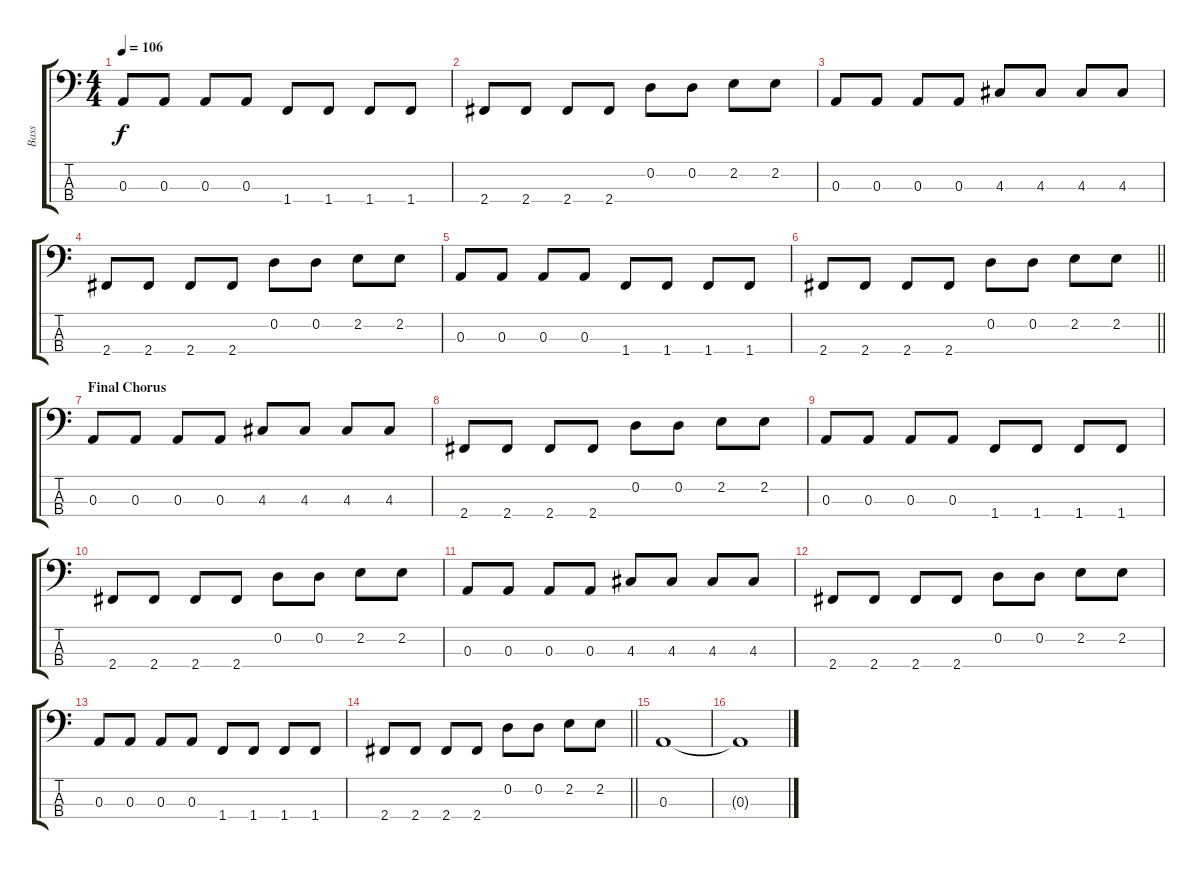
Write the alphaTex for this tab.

\track ("Bass" "Bass") {instrument electricbassfinger}
\staff {score tabs}
\tuning (G2 D2 A1 E1) {hide}
\ts (4 4)
\tempo 106
\clef f4
\ks c
0.3.8{dy f} 0.3.8 0.3.8 0.3.8 1.4.8 1.4.8 1.4.8 1.4.8 |
2.4.8 2.4.8 2.4.8 2.4.8 0.2.8 0.2.8 2.2.8 2.2.8 |
0.3.8 0.3.8 0.3.8 0.3.8 4.3.8 4.3.8 4.3.8 4.3.8 |
2.4.8 2.4.8 2.4.8 2.4.8 0.2.8 0.2.8 2.2.8 2.2.8 |
0.3.8 0.3.8 0.3.8 0.3.8 1.4.8 1.4.8 1.4.8 1.4.8 |
\barLineRight lightlight
2.4.8 2.4.8 2.4.8 2.4.8 0.2.8 0.2.8 2.2.8 2.2.8 |
\section ("" "Final Chorus")
0.3.8 0.3.8 0.3.8 0.3.8 4.3.8 4.3.8 4.3.8 4.3.8 |
2.4.8 2.4.8 2.4.8 2.4.8 0.2.8 0.2.8 2.2.8 2.2.8 |
0.3.8 0.3.8 0.3.8 0.3.8 1.4.8 1.4.8 1.4.8 1.4.8 |
2.4.8 2.4.8 2.4.8 2.4.8 0.2.8 0.2.8 2.2.8 2.2.8 |
0.3.8 0.3.8 0.3.8 0.3.8 4.3.8 4.3.8 4.3.8 4.3.8 |
2.4.8 2.4.8 2.4.8 2.4.8 0.2.8 0.2.8 2.2.8 2.2.8 |
0.3.8 0.3.8 0.3.8 0.3.8 1.4.8 1.4.8 1.4.8 1.4.8 |
\barLineRight lightlight
2.4.8 2.4.8 2.4.8 2.4.8 0.2.8 0.2.8 2.2.8 2.2.8 |
0.3.1 |
0.3{t}.1
